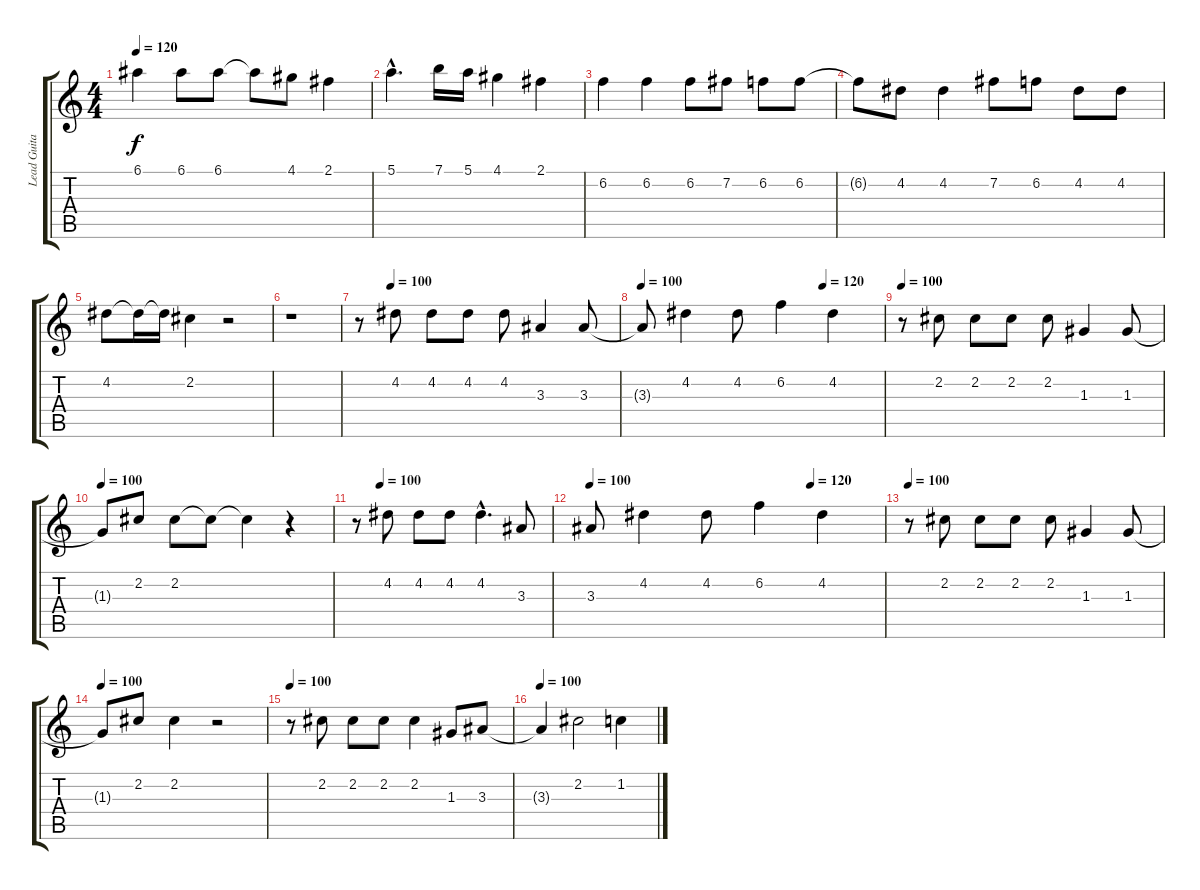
\track ("Lead Guitar" "Lead Guita") {instrument electricguitarclean}
\staff {score tabs}
\tuning (E4 B3 G3 D3 A2 E2) {hide}
\ts (4 4)
\tempo 120
\clef g2
\ks c
6.1.4{dy f} 6.1.8 6.1.8 6.1{t}.8 4.1.8 2.1.4 |
5.1{hac}.4{d} 7.1.16 5.1.16 4.1.4 2.1.4 |
6.2.4 6.2.4 6.2.8 7.2.8 6.2.8 6.2.8 |
6.2{t}.8 4.2.8 4.2.4 7.2.8 6.2.8 4.2.8 4.2.8 |
4.2.8 4.2{t}.16 4.2{t}.16 2.2.4 r.2 |
r.1 |
\tempo (100 0.125)
r.8 4.2.8 4.2.8 4.2.8 4.2.8 3.3.4 3.3.8 |
\tempo 100
\tempo (120 0.75)
3.3{t}.8 4.2.4 4.2.8 6.2.4 4.2.4 |
\tempo 100
r.8 2.2.8 2.2.8 2.2.8 2.2.8 1.3.4 1.3.8 |
\tempo 100
1.3{t}.8 2.2.8 2.2.8 2.2{t}.8 2.2{t}.4 r.4 |
\tempo (100 0.125)
r.8 4.2.8 4.2.8 4.2.8 4.2{hac}.4{d} 3.3.8 |
\tempo 100
\tempo (120 0.75)
3.3.8 4.2.4 4.2.8 6.2.4 4.2.4 |
\tempo 100
r.8 2.2.8 2.2.8 2.2.8 2.2.8 1.3.4 1.3.8 |
\tempo 100
1.3{t}.8 2.2.8 2.2.4 r.2 |
\tempo 100
r.8 2.2.8 2.2.8 2.2.8 2.2.4 1.3.8 3.3.8 |
\tempo 100
3.3{t}.4 2.2.2 1.2.4
